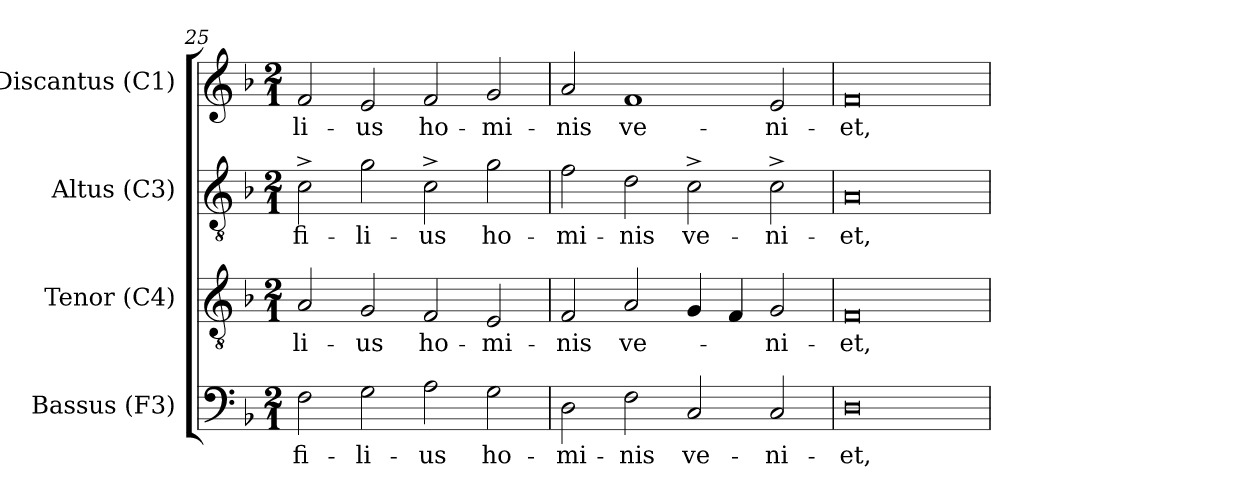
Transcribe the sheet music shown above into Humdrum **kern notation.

**kern	**text	**kern	**text	**kern	**text	**kern	**text
*part4	*part4	*part3	*part3	*part2	*part2	*part1	*part1
*staff4	*staff4	*staff3	*staff3	*staff2	*staff2	*staff1	*staff1
*I"Bassus (F3)	*	*I"Tenor (C4)	*	*I"Altus (C3)	*	*I"Discantus (C1)	*
*I'B.	*	*I'T.	*	*I'A.	*	*I'D.	*
*clefF4	*	*clefGv2	*	*clefGv2	*	*clefG2	*
*k[b-]	*	*k[b-]	*	*k[b-]	*	*k[b-]	*
*F:	*	*F:	*	*F:	*	*F:	*
*M2/1	*	*M2/1	*	*M2/1	*	*M2/1	*
=25	=25	=25	=25	=25	=25	=25	=25
!	!LO:LY:b:cj	!	!LO:LY:b:cj	!	!LO:LY:b:cj	!	!LO:LY:b:cj
2F\	fi-	2A/	-li-	2c^<\	fi-	2f/	-li-
!	!LO:LY:b:cj	!	!LO:LY:b:cj	!	!LO:LY:b:cj	!	!LO:LY:b:cj
2G\	-li-	2G/	-us	2g\	-li-	2e/	-us
!	!LO:LY:b:cj	!	!LO:LY:b:cj	!	!LO:LY:b:cj	!	!LO:LY:b:cj
2A\	-us	2F/	ho-	2c^<\	-us	2f/	ho-
!	!LO:LY:b:cj	!	!LO:LY:b:cj	!	!LO:LY:b:cj	!	!LO:LY:b:cj
2G\	ho-	2E/	-mi-	2g\	ho-	2g/	-mi-
=26	=26	=26	=26	=26	=26	=26	=26
!	!LO:LY:b:cj	!	!LO:LY:b:cj	!	!LO:LY:b:cj	!	!LO:LY:b:cj
2D\	-mi-	2F/	-nis	2f\	-mi-	2a/	-nis
!	!LO:LY:b:cj	!	!LO:LY:b:cj	!	!LO:LY:b:cj	!	!LO:LY:b:cj
2F\	-nis	2A/	ve-	2d\	-nis	1f	ve-
!	!LO:LY:b:cj	!	!	!	!LO:LY:b:cj	!	!
2C/	ve-	4G/	.	2c^<\	ve-	.	.
.	.	4F/	.	.	.	.	.
!	!LO:LY:b:cj	!	!LO:LY:b:cj	!	!LO:LY:b:cj	!	!LO:LY:b:cj
2C/	-ni-	2G/	-ni-	2c^<\	-ni-	2e/	-ni-
=27	=27	=27	=27	=27	=27	=27	=27
!	!LO:LY:b:cj	!	!LO:LY:b:cj	!	!LO:LY:b:cj	!	!LO:LY:b:cj
0D	-et,	0F	-et,	0A	-et,	0f	-et,
=	=	=	=	=	=	=	=
*-	*-	*-	*-	*-	*-	*-	*-
